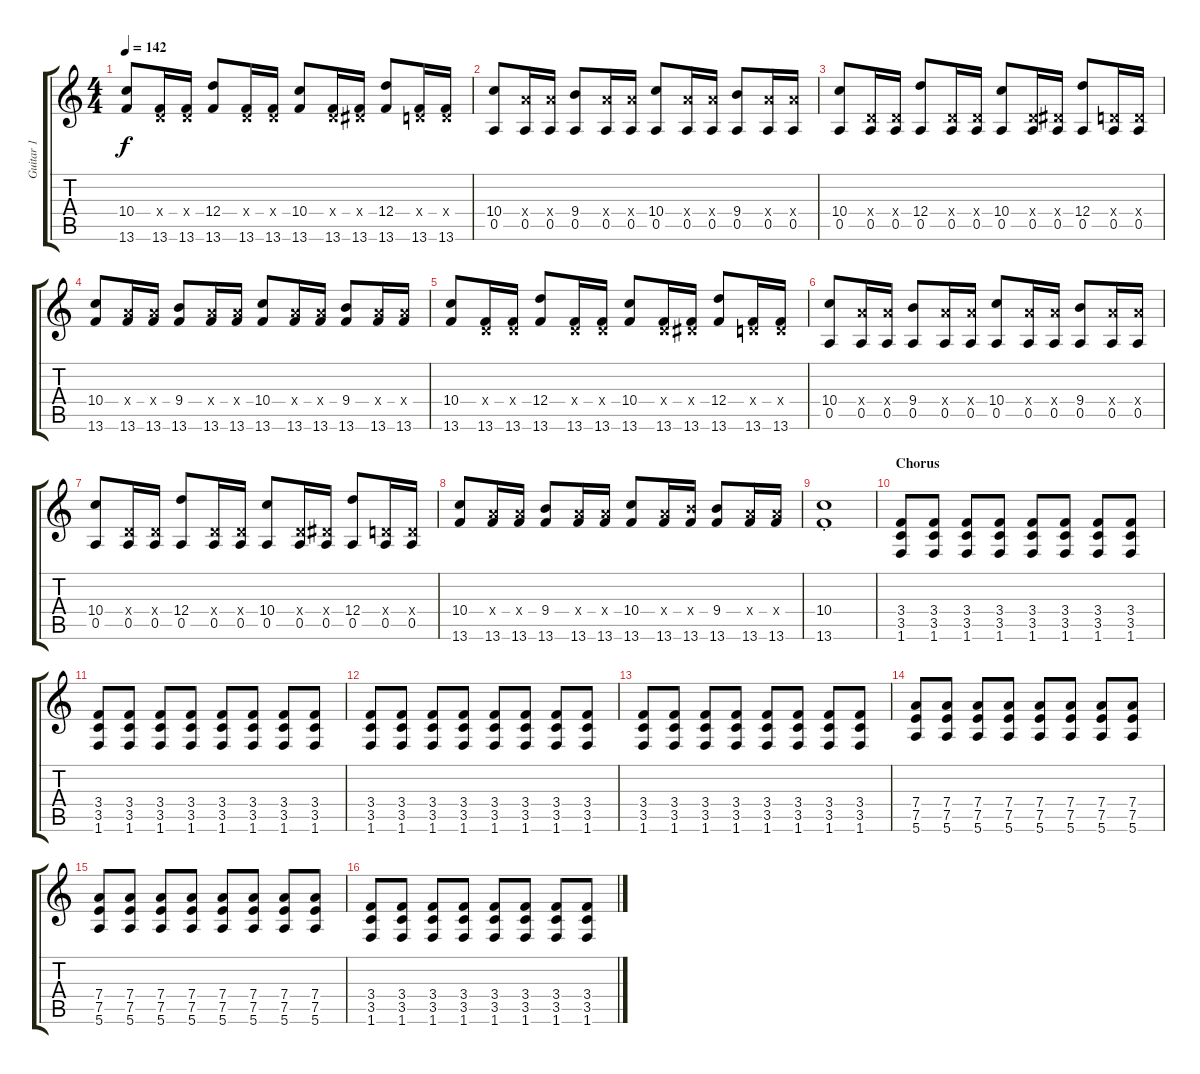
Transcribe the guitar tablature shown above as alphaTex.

\track ("Guitar 1" "Guitar 1") {instrument electricguitarmuted}
\staff {score tabs}
\tuning (E4 B3 G3 D3 A2 E2) {hide}
\ts (4 4)
\tempo 142
\clef g2
\ks c
(10.4 13.6).8{dy f} (0.4{x} 13.6).16 (0.4{x} 13.6).16 (12.4 13.6).8 (0.4{x} 13.6).16 (0.4{x} 13.6).16 (10.4 13.6).8 (0.4{x} 13.6).16 (1.4{x} 13.6).16 (12.4 13.6).8 (0.4{x} 13.6).16 (0.4{x} 13.6).16 |
(10.4 0.5).8 (7.4{x} 0.5).16 (7.4{x} 0.5).16 (9.4 0.5).8 (7.4{x} 0.5).16 (7.4{x} 0.5).16 (10.4 0.5).8 (7.4{x} 0.5).16 (7.4{x} 0.5).16 (9.4 0.5).8 (7.4{x} 0.5).16 (7.4{x} 0.5).16 |
(10.4 0.5).8 (0.4{x} 0.5).16 (0.4{x} 0.5).16 (12.4 0.5).8 (0.4{x} 0.5).16 (0.4{x} 0.5).16 (10.4 0.5).8 (0.4{x} 0.5).16 (1.4{x} 0.5).16 (12.4 0.5).8 (0.4{x} 0.5).16 (0.4{x} 0.5).16 |
(10.4 13.6).8 (7.4{x} 13.6).16 (7.4{x} 13.6).16 (9.4 13.6).8 (7.4{x} 13.6).16 (7.4{x} 13.6).16 (10.4 13.6).8 (7.4{x} 13.6).16 (7.4{x} 13.6).16 (9.4 13.6).8 (7.4{x} 13.6).16 (7.4{x} 13.6).16 |
(10.4 13.6).8 (0.4{x} 13.6).16 (0.4{x} 13.6).16 (12.4 13.6).8 (0.4{x} 13.6).16 (0.4{x} 13.6).16 (10.4 13.6).8 (0.4{x} 13.6).16 (1.4{x} 13.6).16 (12.4 13.6).8 (0.4{x} 13.6).16 (0.4{x} 13.6).16 |
(10.4 0.5).8 (7.4{x} 0.5).16 (7.4{x} 0.5).16 (9.4 0.5).8 (7.4{x} 0.5).16 (7.4{x} 0.5).16 (10.4 0.5).8 (7.4{x} 0.5).16 (7.4{x} 0.5).16 (9.4 0.5).8 (7.4{x} 0.5).16 (7.4{x} 0.5).16 |
(10.4 0.5).8 (0.4{x} 0.5).16 (0.4{x} 0.5).16 (12.4 0.5).8 (0.4{x} 0.5).16 (0.4{x} 0.5).16 (10.4 0.5).8 (0.4{x} 0.5).16 (1.4{x} 0.5).16 (12.4 0.5).8 (0.4{x} 0.5).16 (0.4{x} 0.5).16 |
(10.4 13.6).8 (7.4{x} 13.6).16 (7.4{x} 13.6).16 (9.4 13.6).8 (7.4{x} 13.6).16 (7.4{x} 13.6).16 (10.4 13.6).8 (7.4{x} 13.6).16 (9.4{x} 13.6).16 (9.4 13.6).8 (7.4{x} 13.6).16 (7.4{x} 13.6).16 |
(10.4{st} 13.6{st}).1 |
\section ("" "Chorus")
(3.4 3.5 1.6).8{volume 11 instrument distortionguitar} (3.4 3.5 1.6).8 (3.4 3.5 1.6).8 (3.4 3.5 1.6).8 (3.4 3.5 1.6).8 (3.4 3.5 1.6).8 (3.4 3.5 1.6).8 (3.4 3.5 1.6).8 |
(3.4 3.5 1.6).8 (3.4 3.5 1.6).8 (3.4 3.5 1.6).8 (3.4 3.5 1.6).8 (3.4 3.5 1.6).8 (3.4 3.5 1.6).8 (3.4 3.5 1.6).8 (3.4 3.5 1.6).8 |
(3.4 3.5 1.6).8 (3.4 3.5 1.6).8 (3.4 3.5 1.6).8 (3.4 3.5 1.6).8 (3.4 3.5 1.6).8 (3.4 3.5 1.6).8 (3.4 3.5 1.6).8 (3.4 3.5 1.6).8 |
(3.4 3.5 1.6).8 (3.4 3.5 1.6).8 (3.4 3.5 1.6).8 (3.4 3.5 1.6).8 (3.4 3.5 1.6).8 (3.4 3.5 1.6).8 (3.4 3.5 1.6).8 (3.4 3.5 1.6).8 |
(7.4 7.5 5.6).8 (7.4 7.5 5.6).8 (7.4 7.5 5.6).8 (7.4 7.5 5.6).8 (7.4 7.5 5.6).8 (7.4 7.5 5.6).8 (7.4 7.5 5.6).8 (7.4 7.5 5.6).8 |
(7.4 7.5 5.6).8 (7.4 7.5 5.6).8 (7.4 7.5 5.6).8 (7.4 7.5 5.6).8 (7.4 7.5 5.6).8 (7.4 7.5 5.6).8 (7.4 7.5 5.6).8 (7.4 7.5 5.6).8 |
(3.4 3.5 1.6).8{instrument distortionguitar} (3.4 3.5 1.6).8 (3.4 3.5 1.6).8 (3.4 3.5 1.6).8 (3.4 3.5 1.6).8 (3.4 3.5 1.6).8 (3.4 3.5 1.6).8 (3.4 3.5 1.6).8
